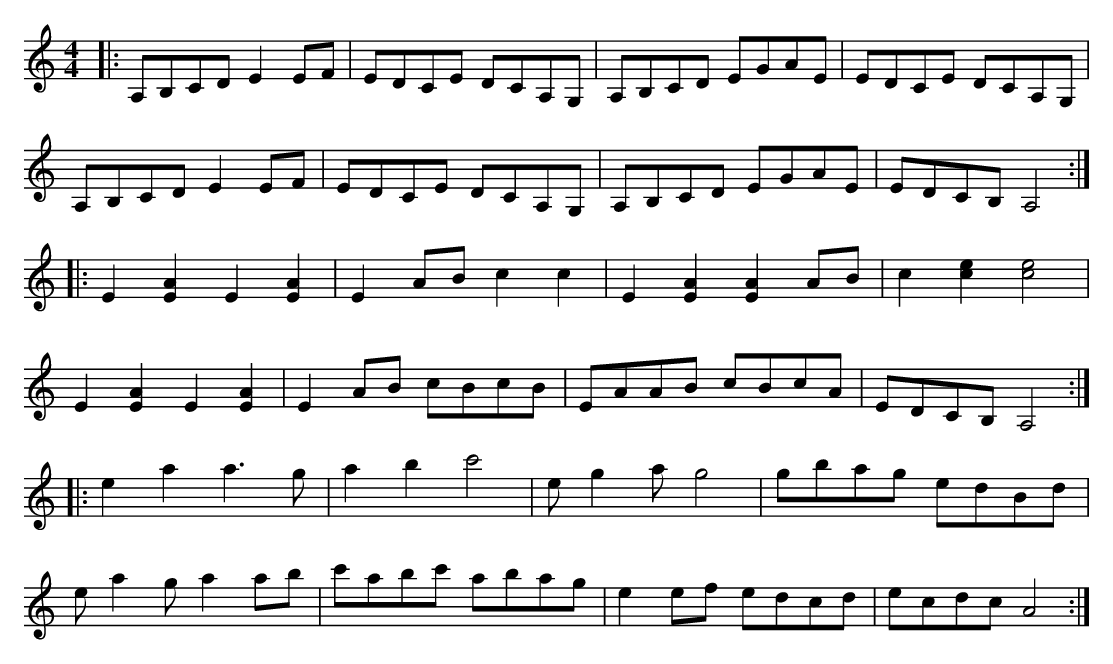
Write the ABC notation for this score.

X:1
M:4/4
K:Amin
|:A,B,CD E2EF|EDCE DCA,G,|A,B,CD EGAE|EDCE DCA,G,|
A,B,CD E2EF|EDCE DCA,G,|A,B,CD EGAE|EDCB, A,4:|
|:E2[E2A2] E2[E2A2]|E2AB c2c2|E2[E2A2] [E2A2]AB|c2[c2e2] [c4e4]|
E2[E2A2] E2[E2A2]|E2AB cBcB|EAAB cBcA|EDCB, A,4:|
|:e2a2 a3g|a2b2 c'4|eg2a g4|gbag edBd|
ea2g a2ab|c'abc' abag|e2ef edcd|ecdc A4:|
